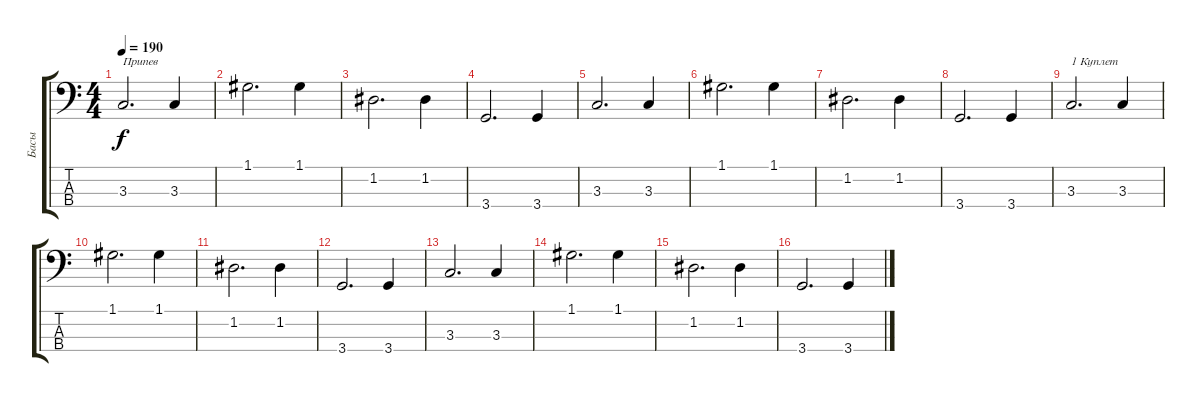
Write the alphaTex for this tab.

\track ("Басы" "Басы") {instrument electricbassfinger}
\staff {score tabs}
\tuning (G2 D2 A1 E1) {hide}
\ts (4 4)
\tempo 190
\clef f4
\ks c
3.3.2{d txt "Припев" dy f} 3.3.4 |
1.1.2{d} 1.1.4 |
1.2.2{d} 1.2.4 |
3.4.2{d} 3.4.4 |
3.3.2{d} 3.3.4 |
1.1.2{d} 1.1.4 |
1.2.2{d} 1.2.4 |
3.4.2{d} 3.4.4 |
3.3.2{d txt "1 Куплет"} 3.3.4 |
1.1.2{d} 1.1.4 |
1.2.2{d} 1.2.4 |
3.4.2{d} 3.4.4 |
3.3.2{d} 3.3.4 |
1.1.2{d} 1.1.4 |
1.2.2{d} 1.2.4 |
3.4.2{d} 3.4.4
